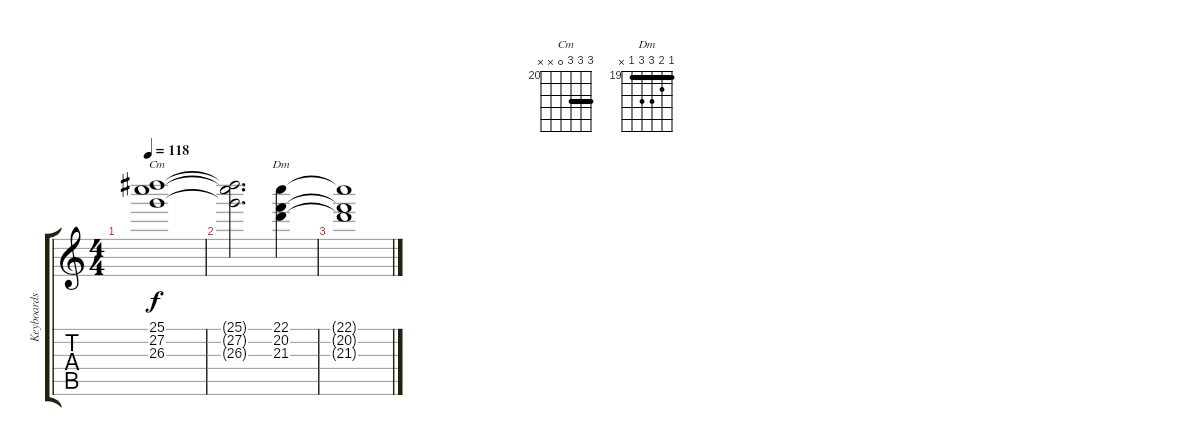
\track ("Keyboards III" "Keyboards ") {instrument overdrivenguitar}
\staff {score tabs}
\tuning (D4 A3 F3 C3 G2 C2) {hide}
\chord ("Cm" 22 22 22 0 x x) {firstfret 20 barre 22}
\chord ("Dm" 19 20 21 21 19 x) {firstfret 19 barre 19}
\ts (4 4)
\tempo 118
\clef g2
\ks c
(25.1 27.2 26.3).1{ch "Cm" dy f volume 6 balance 2 instrument rockorgan} |
(25.1{t} 27.2{t} 26.3{t}).2{d} (22.1 20.2 21.3).4{ch "Dm"} |
(22.1{t} 20.2{t} 21.3{t}).1
